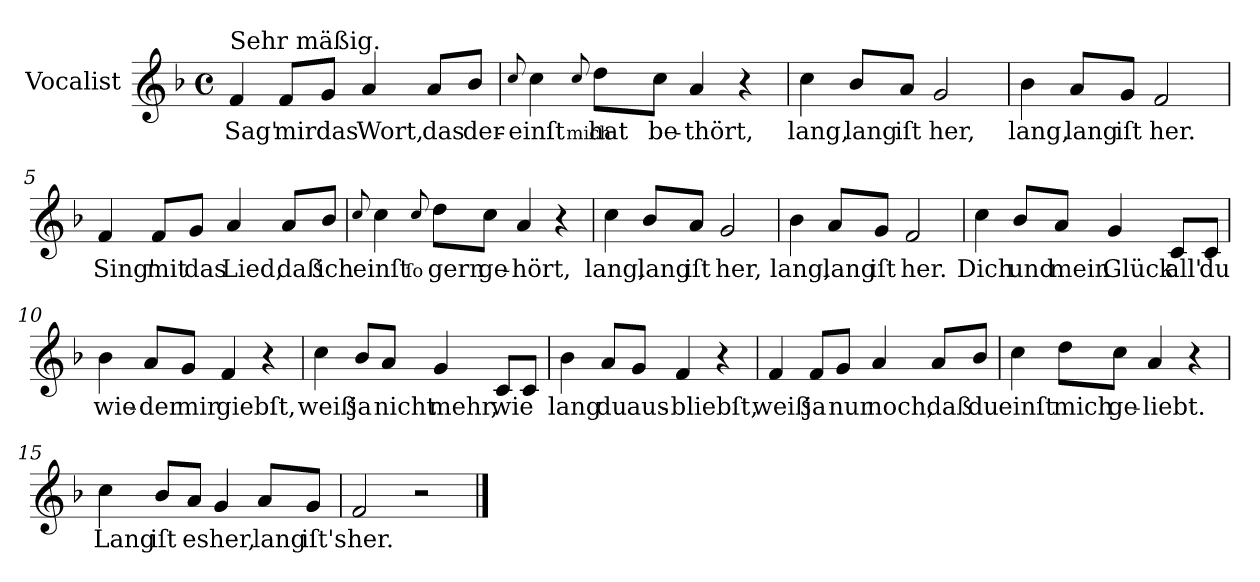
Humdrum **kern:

**kern	**text
*part1	*part1
*staff1	*staff1
*I"Vocalist	*
*clefG2	*
*k[b-]	*
*F:	*
*M4/4	*
*met(c)	*
=1	=1
!LO:TX:a:t=Sehr mäßig.	!
4f	Sag'
8f/L	mir
8g/J	das
4a	Wort,
8a/L	das
8b-/J	der-
=2	=2
8qqcc	.
4cc	-einſt
8qqcc	mich
8dd\L	hat
8cc\J	be-
4a	-thört,
4r	.
=3	=3
4cc	lang,
8b-/L	lang
8a/J	iſt
2g	her,
=4	=4
4b-	lang,
8a/L	lang
8g/J	iſt
2f	her.
=5	=5
4f	Sing'
8f/L	mit
8g/J	das
4a	Lied,
8a/L	daß
8b-/J	ich
=6	=6
8qqcc	.
4cc	einſt
8qqcc	ſo
8dd\L	gern
8cc\J	ge-
4a	-hört,
4r	.
=7	=7
4cc	lang,
8b-/L	lang
8a/J	iſt
2g	her,
=8	=8
4b-	lang,
8a/L	lang
8g/J	iſt
2f	her.
=9	=9
4cc	Dich
8b-/L	und
8a/J	mein
4g	Glück
8c/L	all'
8c/J	du
=10	=10
4b-	wie-
8a/L	-der
8g/J	mir
4f	giebſt,
4r	.
=11	=11
4cc	weiß
8b-/L	ja
8a/J	nicht
4g	mehr,
8c/L	wie
8c/J	.
=12	=12
4b-	lang
8a/L	du
8g/J	aus-
4f	-bliebſt,
4r	.
=13	=13
4f	weiß
8f/L	ja
8g/J	nur
4a	noch,
8a/L	daß
8b-/J	du
=14	=14
4cc	einſt
8dd\L	mich
8cc\J	ge-
4a	-liebt.
4r	.
=15	=15
4cc	Lang
8b-/L	iſt
8a/J	es
4g	her,
8a/L	lang
8g/J	iſt's
=16	=16
2f	her.
2r	.
==	==
*-	*-
